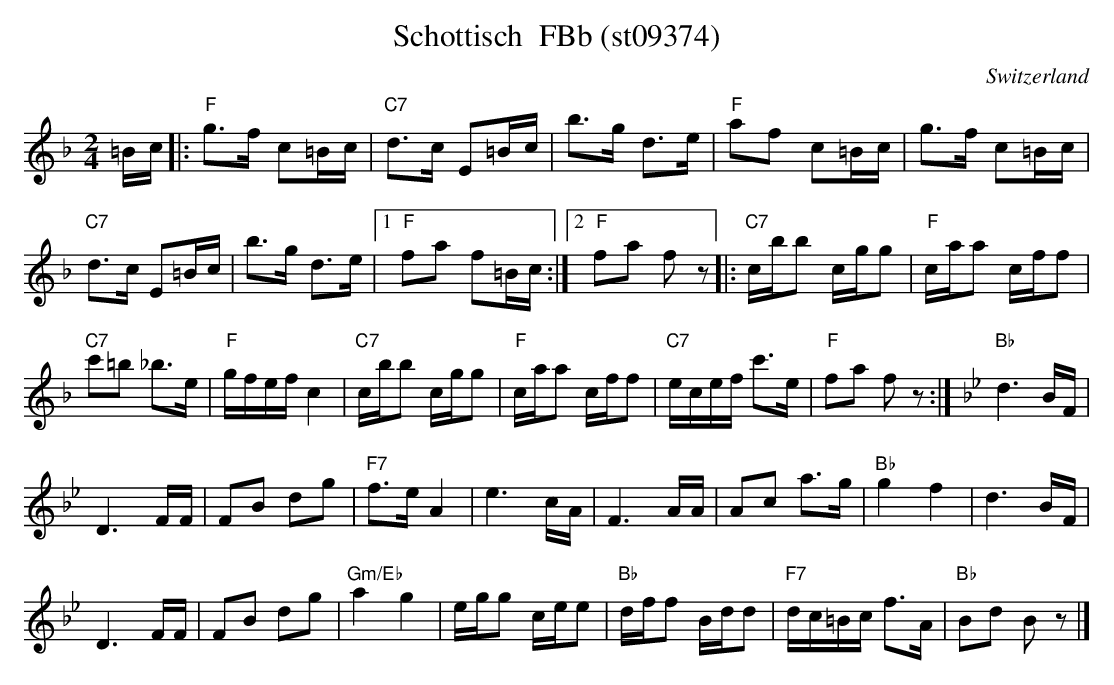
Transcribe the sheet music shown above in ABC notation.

X:1
T: Schottisch  FBb (st09374)
M:2/4
L:1/16
O:Switzerland
K:F major
=Bc |: "F"g3f c2=Bc | "C7"d3c E2=Bc | b3g d3e | "F"a2f2 c2=Bc | g3f c2=Bc |
"C7"d3c E2=Bc | b3g d3e |1 "F"f2a2 f2=Bc :|2 "F"f2a2 f2z2 |: "C7"cbb2 cgg2 | "F"caa2 cff2 |
"C7"c'2=b2 _b3e | "F"gfefc4 | "C7"cbb2 cgg2 | "F"caa2 cff2 | "C7"ecef c'3e | "F"f2a2 f2z2 :| [K:Bb] [L:1/8] "Bb"d3B/F/ |
D3F/F/ | FB dg | "F7"f>eA2 | e3 c/A/ | F3A/A/ | Ac a>g | "Bb"g2f2 | d3B/F/ |
D3 F/F/ | FB dg | "Gm/Eb"a2g2 | e/g/g c/e/e | "Bb"d/f/f B/d/d | "F7"d/c/=B/c/ f>A | "Bb"Bd Bz |]
